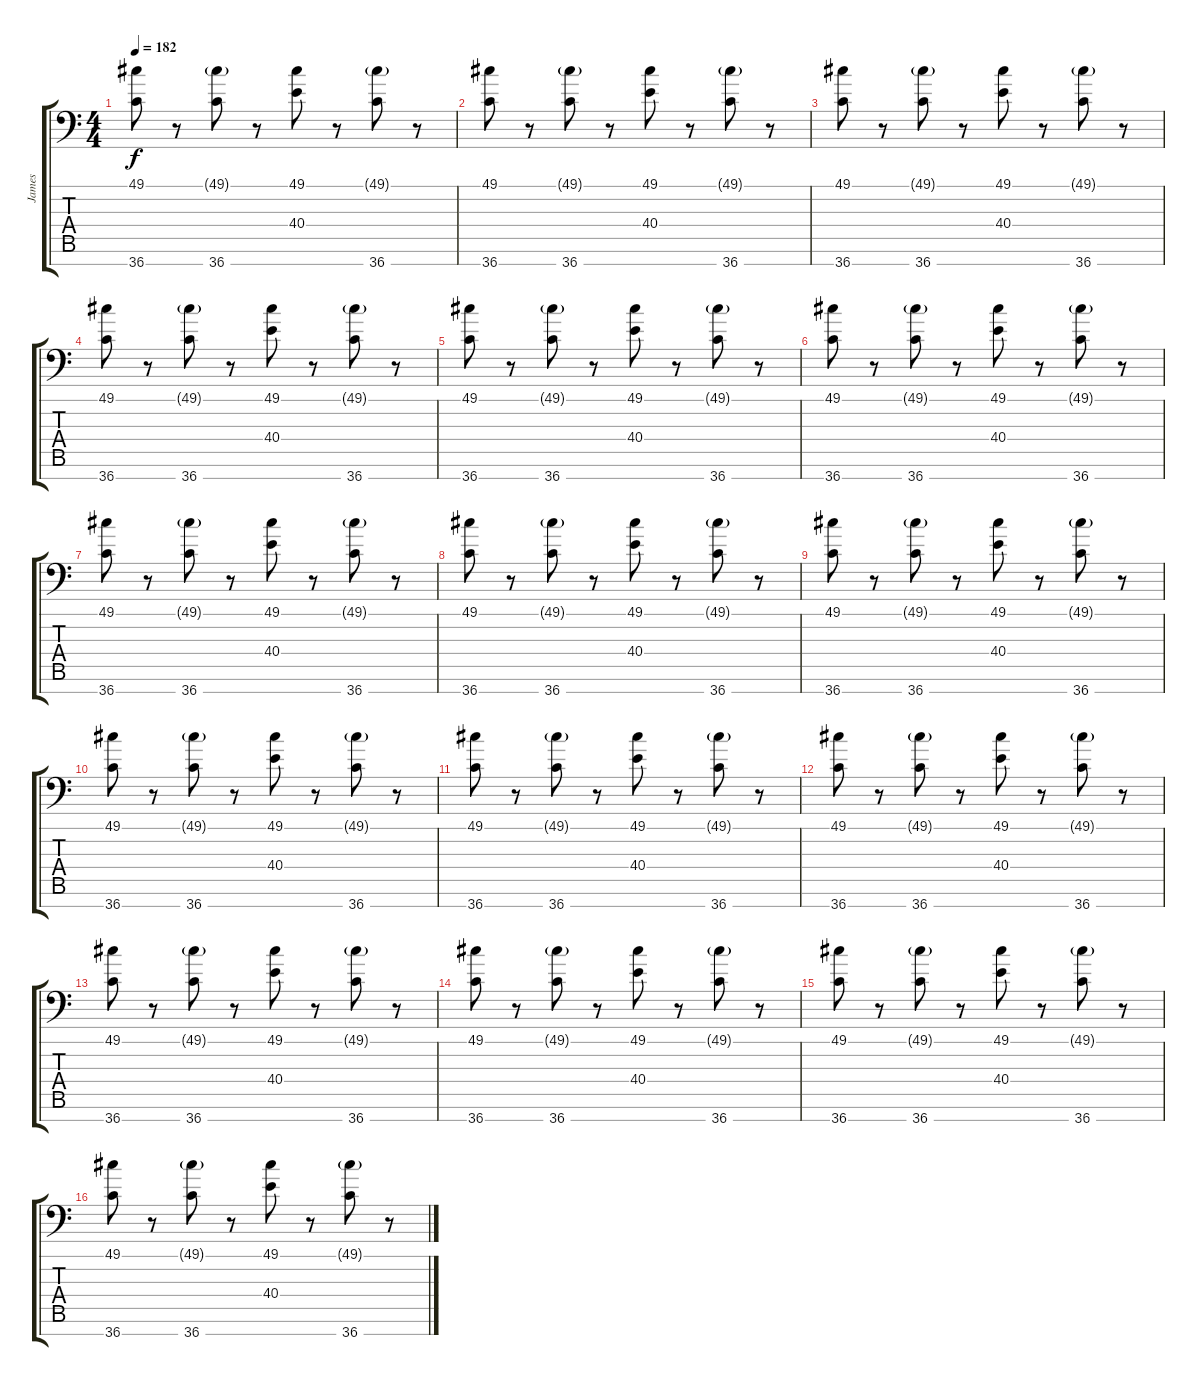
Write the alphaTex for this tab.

\track ("James" "James") {instrument acousticgrandpiano}
\staff {score tabs}
\tuning (C-1 C-1 C-1 C-1 C-1 C-1 C-1) {hide}
\ts (4 4)
\tempo 182
\clef f4
\ks c
(49.1 36.7).8{dy f} r.8 (49.1{g} 36.7).8 r.8 (49.1 40.4).8 r.8 (49.1{g} 36.7).8 r.8 |
(49.1 36.7).8 r.8 (49.1{g} 36.7).8 r.8 (49.1 40.4).8 r.8 (49.1{g} 36.7).8 r.8 |
(49.1 36.7).8 r.8 (49.1{g} 36.7).8 r.8 (49.1 40.4).8 r.8 (49.1{g} 36.7).8 r.8 |
(49.1 36.7).8 r.8 (49.1{g} 36.7).8 r.8 (49.1 40.4).8 r.8 (49.1{g} 36.7).8 r.8 |
(49.1 36.7).8 r.8 (49.1{g} 36.7).8 r.8 (49.1 40.4).8 r.8 (49.1{g} 36.7).8 r.8 |
(49.1 36.7).8 r.8 (49.1{g} 36.7).8 r.8 (49.1 40.4).8 r.8 (49.1{g} 36.7).8 r.8 |
(49.1 36.7).8 r.8 (49.1{g} 36.7).8 r.8 (49.1 40.4).8 r.8 (49.1{g} 36.7).8 r.8 |
(49.1 36.7).8 r.8 (49.1{g} 36.7).8 r.8 (49.1 40.4).8 r.8 (49.1{g} 36.7).8 r.8 |
(49.1 36.7).8 r.8 (49.1{g} 36.7).8 r.8 (49.1 40.4).8 r.8 (49.1{g} 36.7).8 r.8 |
(49.1 36.7).8 r.8 (49.1{g} 36.7).8 r.8 (49.1 40.4).8 r.8 (49.1{g} 36.7).8 r.8 |
(49.1 36.7).8 r.8 (49.1{g} 36.7).8 r.8 (49.1 40.4).8 r.8 (49.1{g} 36.7).8 r.8 |
(49.1 36.7).8 r.8 (49.1{g} 36.7).8 r.8 (49.1 40.4).8 r.8 (49.1{g} 36.7).8 r.8 |
(49.1 36.7).8 r.8 (49.1{g} 36.7).8 r.8 (49.1 40.4).8 r.8 (49.1{g} 36.7).8 r.8 |
(49.1 36.7).8 r.8 (49.1{g} 36.7).8 r.8 (49.1 40.4).8 r.8 (49.1{g} 36.7).8 r.8 |
(49.1 36.7).8 r.8 (49.1{g} 36.7).8 r.8 (49.1 40.4).8 r.8 (49.1{g} 36.7).8 r.8 |
(49.1 36.7).8 r.8 (49.1{g} 36.7).8 r.8 (49.1 40.4).8 r.8 (49.1{g} 36.7).8 r.8
